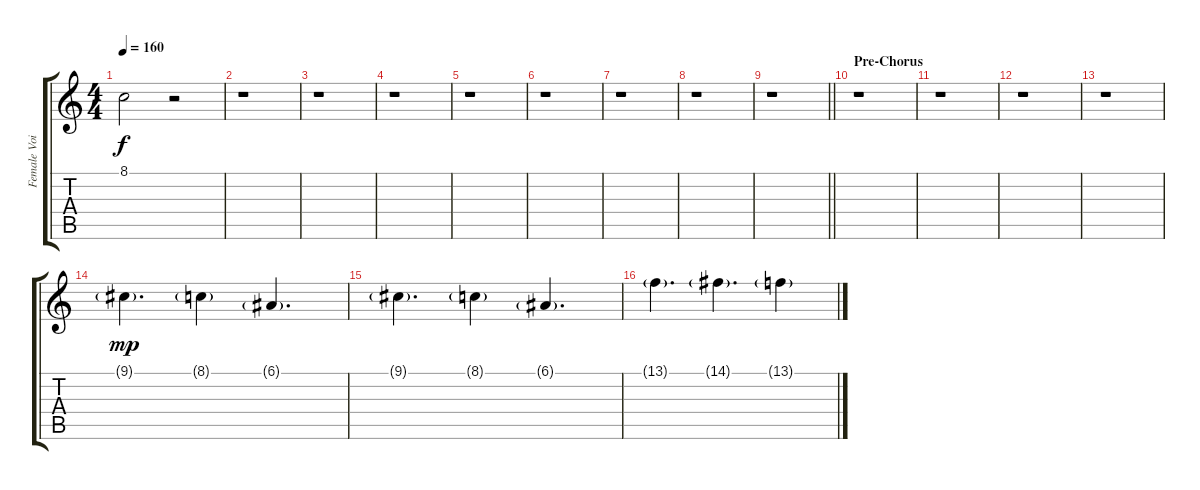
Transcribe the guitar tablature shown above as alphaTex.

\track ("Female Voice" "Female Voi") {instrument lead6voice}
\staff {score tabs}
\tuning (E4 B3 G3 D3 A2 E2) {hide}
\ts (4 4)
\tempo 160
\clef g2
\ks c
8.1{t}.2{dy f} r.2 |
r.1 |
r.1 |
r.1 |
r.1 |
r.1 |
r.1 |
r.1 |
\barLineRight lightlight
r.1 |
\section ("" "Pre-Chorus")
r.1 |
r.1 |
r.1 |
r.1 |
9.1{g}.4{d dy mp} 8.1{g}.4 6.1{g}.4{d} |
9.1{g}.4{d} 8.1{g}.4 6.1{g}.4{d} |
13.1{g}.4{d} 14.1{g}.4{d} 13.1{g}.4
